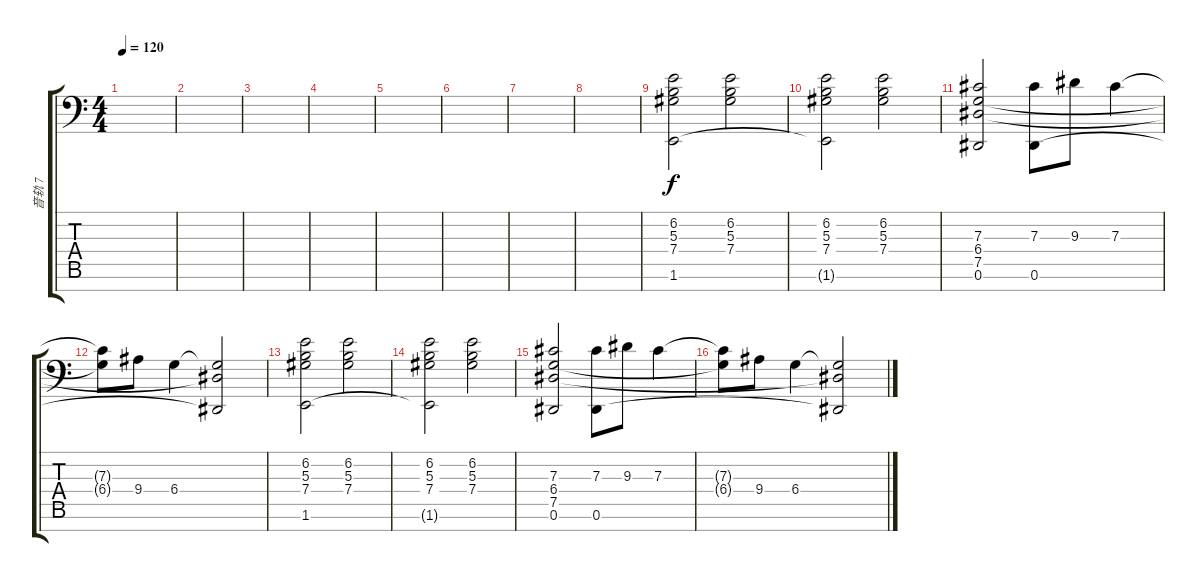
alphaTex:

\track ("音轨 7" "音轨 7") {instrument acousticgrandpiano}
\staff {score tabs}
\tuning (Eb4 Bb3 Gb3 Db3 Ab2 Eb2 Bb1) {hide}
\ts (4 4)
\tempo 120
\clef f4
\ks c
|
|
|
|
|
|
|
|
(6.2 5.3 7.4 1.6).2 (6.2 5.3 7.4).2 |
(6.2 5.3 7.4 1.6{t}).2 (6.2 5.3 7.4).2 |
(7.3 6.4 7.5 0.6).2 (7.3 0.6).8 9.3.8 7.3.4 |
(7.3{t} 6.4{t}).8 9.4.8 6.4.4 (6.4{t} 7.5{t} 0.6{t}).2 |
(6.2 5.3 7.4 1.6).2 (6.2 5.3 7.4).2 |
(6.2 5.3 7.4 1.6{t}).2 (6.2 5.3 7.4).2 |
(7.3 6.4 7.5 0.6).2 (7.3 0.6).8 9.3.8 7.3.4 |
(7.3{t} 6.4{t}).8 9.4.8 6.4.4 (6.4{t} 7.5{t} 0.6{t}).2
